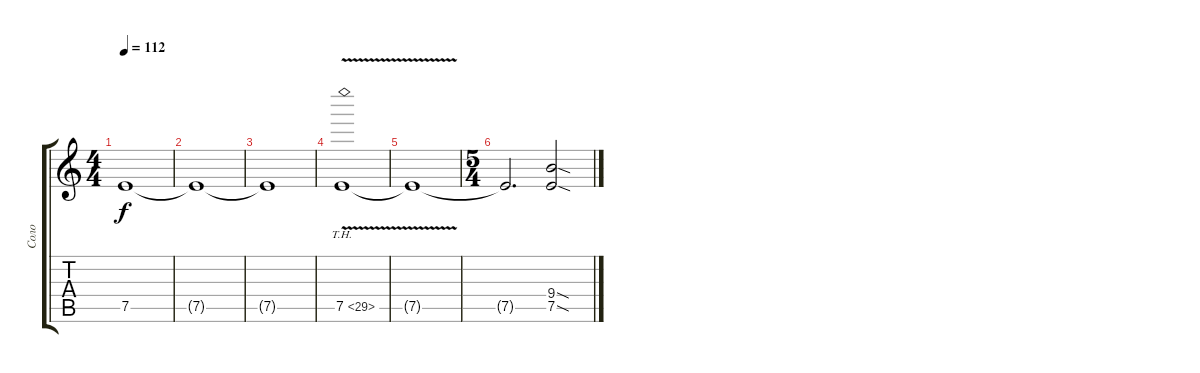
\track ("Соло" "Соло") {instrument distortionguitar}
\staff {score tabs}
\tuning (E4 B3 G3 D3 A2 E2) {hide}
\ts (4 4)
\tempo 112
\clef g2
\ks c
7.5{t}.1{dy f} |
7.5{t}.1 |
7.5{t}.1 |
7.5{th 22 v}.1 |
7.5{t}.1 |
\ts (5 4)
7.5{t}.2{d} (9.4{sod} 7.5{sod}).2
